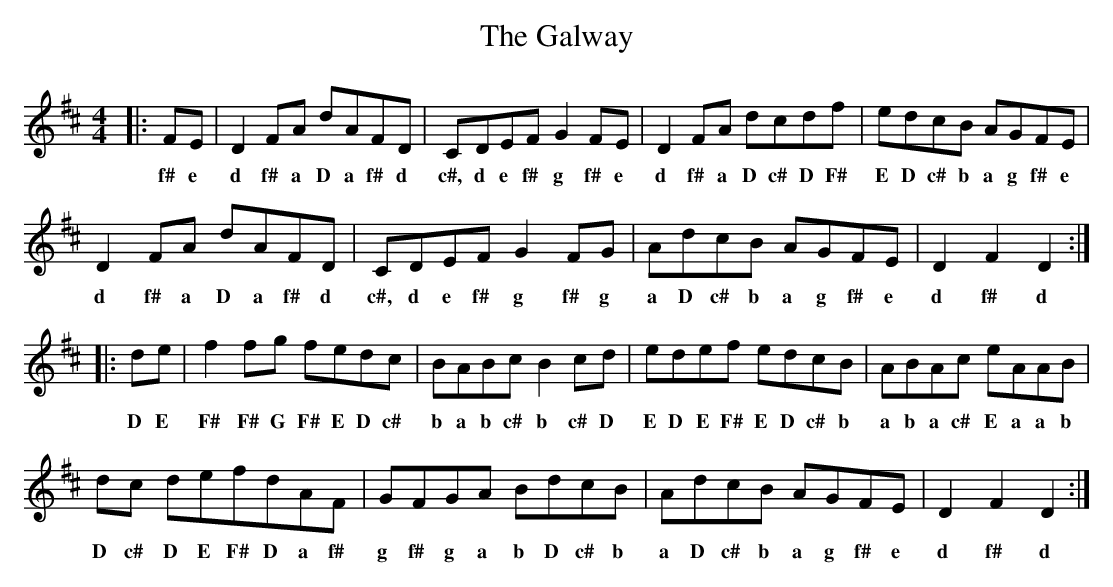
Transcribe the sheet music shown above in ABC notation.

X:1
T: Galway, The
M: 4/4
L: 1/8
K: Dmaj
|:FE|D2 FA dAFD|CDEF G2 FE|D2 FA dcdf|edcB AGFE|#
w:f# e d f# a D a f# d c#, d e f# g f# e d f# a D c# D F# E D c# b a g f# e
D2 FA dAFD|CDEF G2FG|AdcB AGFE|D2 F2 D2:|
w:d f# a D a f# d c#, d e f# g f# g a D c# b a g f# e d f# d
|:de|f2 fg fedc|BABc B2 cd|edef edcB|ABAc  eAAB |
w:D E F# F# G F# E D c# b a b c# b c# D E D E F# E D c# b a b a c# E a a b
dc defdAF|GFGA BdcB|AdcB AGFE|D2 F2 D2:|
w: D c# D E F# D a f# g f# g a b D c# b a D c# b a g f# e d f# d
